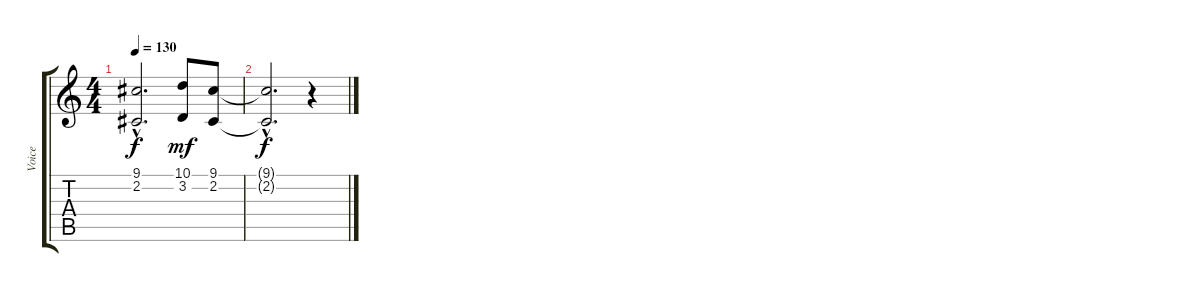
\track ("Voice" "Voice") {instrument stringensemble1}
\staff {score tabs}
\tuning (E4 B3 G3 D3 A2 E2) {hide}
\ts (4 4)
\tempo 130
\clef g2
\ks c
(9.1{hac t} 2.2{hac t}).2{d dy f} (10.1 3.2).8{dy mf} (9.1 2.2).8 |
(9.1{hac t} 2.2{hac t}).2{d dy f} r.4
